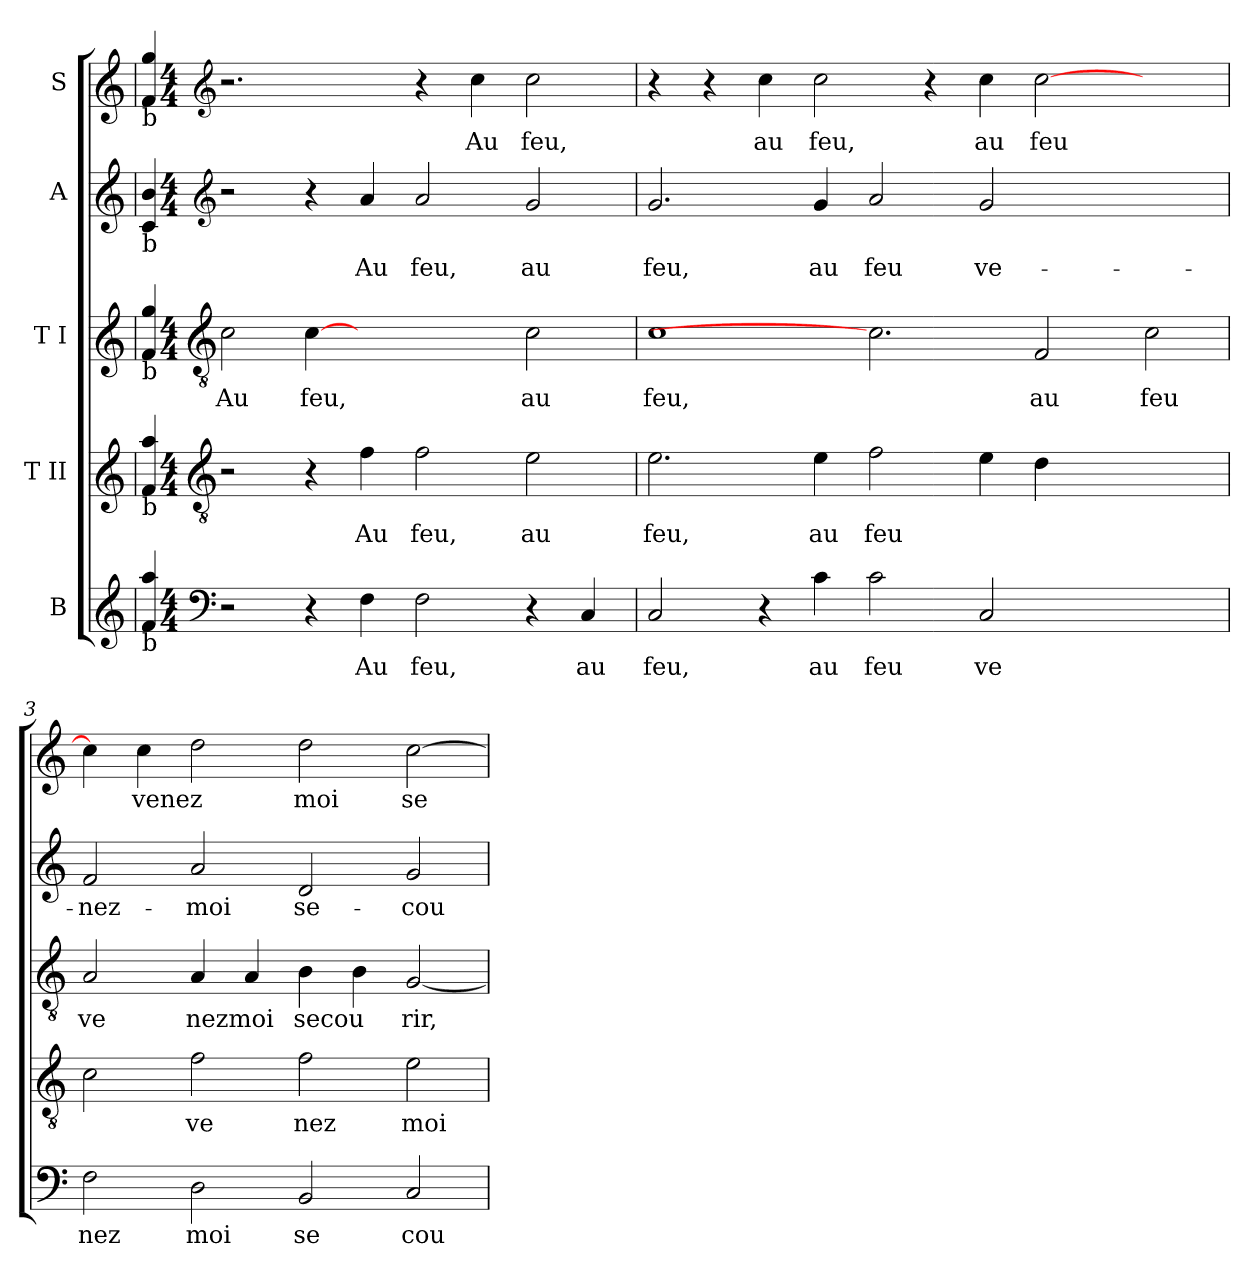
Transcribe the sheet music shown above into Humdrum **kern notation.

**kern	**text	**kern	**text	**kern	**text	**kern	**text	**kern	**text
*part5	*part5	*part4	*part4	*part3	*part3	*part2	*part2	*part1	*part1
*staff5	*staff5	*staff4	*staff4	*staff3	*staff3	*staff2	*staff2	*staff1	*staff1
*I"B	*	*I"T II	*	*I"T I	*	*I"A	*	*I"S	*
!!LO:PB:g=z
*stria5	*	*stria5	*	*stria5	*	*stria5	*	*stria5	*
=1	=1!	=1	=1!	=1	=1!	=1	=1!	=1!	=1!
!	!	!	!	!	!	!	!	!LO:TX:b:t=b	!
!	!	!	!	!	!	!LO:TX:b:t=b	!	!	!
!	!	!	!	!LO:TX:b:t=b	!	!	!	!	!
!	!	!LO:TX:b:t=b	!	!	!	!	!	!	!
!LO:TX:b:t=b	!	!	!	!	!	!	!	!	!
4aa/ 4f/	.	4aa/ 4f/	.	4gg/ 4f/	.	4b/ 4c/	.	4gg/ 4f/	.
*clefF4	*	*clefGv2	*	*clefGv2	*	*clefG2	*	*clefG2	*
*M4/4	*	*M4/4	*	*M4/4	*	*M4/4	*	*M4/4	*
*met(c)	*	*met(c)	*	*met(c)	*	*met(c)	*	*met(c)	*
!	!	!	!	!	!LO:LY:b:cj	!	!	!	!
2r	.	2r	.	2c\	Au	2r	.	2.r	.
!	!	!	!	!	!LO:LY:b:cj	!	!	!	!
4r	.	4r	.	[4c	feu,	4r	.	.	.
!	!LO:LY:b:cj	!	!LO:LY:b:cj	!	!	!	!LO:LY:b:cj	!	!
4F\	Au	4f\	Au	2.ryy	.	4a/	Au	4ryy	.
!	!LO:LY:b:cj	!	!LO:LY:b:cj	!	!	!	!LO:LY:b:cj	!	!
2F\	feu,	2f\	feu,	.	.	2a/	feu,	4r	.
!	!	!	!	!	!	!	!	!	!LO:LY:b:cj
.	.	.	.	.	.	.	.	4cc\	Au
!	!	!	!LO:LY:b:cj	!	!LO:LY:b:cj	!	!LO:LY:b:cj	!	!LO:LY:b:cj
4r	.	2e\	au	2c\	au	2g/	au	2cc\	feu,
!	!LO:LY:b:cj	!	!	!	!	!	!	!	!
4C/	au	.	.	.	.	.	.	.	.
=2	=2	=2	=2	=2	=2	=2	=2	=2	=2
!	!LO:LY:b:cj	!	!LO:LY:b:cj	!	!LO:LY:b:cj	!	!LO:LY:b:cj	!	!
2C/	feu,	2.e\	feu,	1c	feu,	2.g/	feu,	4r	.
.	.	.	.	.	.	.	.	4r	.
!	!	!	!	!	!	!	!	!	!LO:LY:b:cj
4r	.	.	.	.	.	.	.	4cc\	au
!	!LO:LY:b:cj	!	!LO:LY:b:cj	!	!	!	!LO:LY:b:cj	!	!LO:LY:b:cj
4c\	au	4e\	au	.	.	4g/	au	2cc\	feu,
!	!LO:LY:b:cj	!	!LO:LY:b	!	!	!	!LO:LY:b:cj	!	!
2c\	feu	2f\	feu	2.c]	.	2a/	feu	.	.
.	.	.	.	.	.	.	.	4r	.
!	!LO:LY:b:cj	!	!	!	!	!	!LO:LY:b:cj	!	!LO:LY:b:cj
2C/	ve	4e\	.	.	.	2g/	ve-	4cc\	au
!	!	!	!	!	!LO:LY:b:cj	!	!	!	!LO:LY:b
.	.	4d\	.	2F/	au	.	.	[>2cc\	feu
2.ryy	.	2.ryy	.	.	.	2.ryy	.	.	.
!	!	!	!	!	!LO:LY:b:cj	!	!	!	!
.	.	.	.	2c\	feu	.	.	2ryy	.
=3	=3	=3	=3	=3	=3	=3	=3	=3	=3
!	!LO:LY:b:cj	!	!	!	!LO:LY:b:cj	!	!LO:LY:b:cj	!	!
2F\	nez	2c\	.	2A/	ve	2f/	-nez-	4cc\]	.
!	!	!	!	!	!	!	!	!	!LO:LY:b
.	.	.	.	.	.	.	.	4cc\	venez
!	!LO:LY:b:cj	!	!LO:LY:b:cj	!	!LO:LY:b	!	!LO:LY:b:cj	!	!
2D\	moi	2f\	ve	4A/	nezmoi	2a/	-moi	2dd\	.
.	.	.	.	4A/	.	.	.	.	.
!	!LO:LY:b:cj	!	!LO:LY:b:cj	!	!LO:LY:b	!	!LO:LY:b:cj	!	!LO:LY:b:cj
2BB/	se	2f\	nez	4B\	secou	2d/	se-	2dd\	moi
.	.	.	.	4B\	.	.	.	.	.
!	!LO:LY:b:cj	!	!LO:LY:b:cj	!	!LO:LY:b	!	!LO:LY:b:cj	!	!LO:LY:b:cj
2C/	cou	2e\	moi	[<2G/	rir,	2g/	-cou-	[>2cc\	se
=	=	=	=	=	=	=	=	=	=
*-	*-	*-	*-	*-	*-	*-	*-	*-	*-
